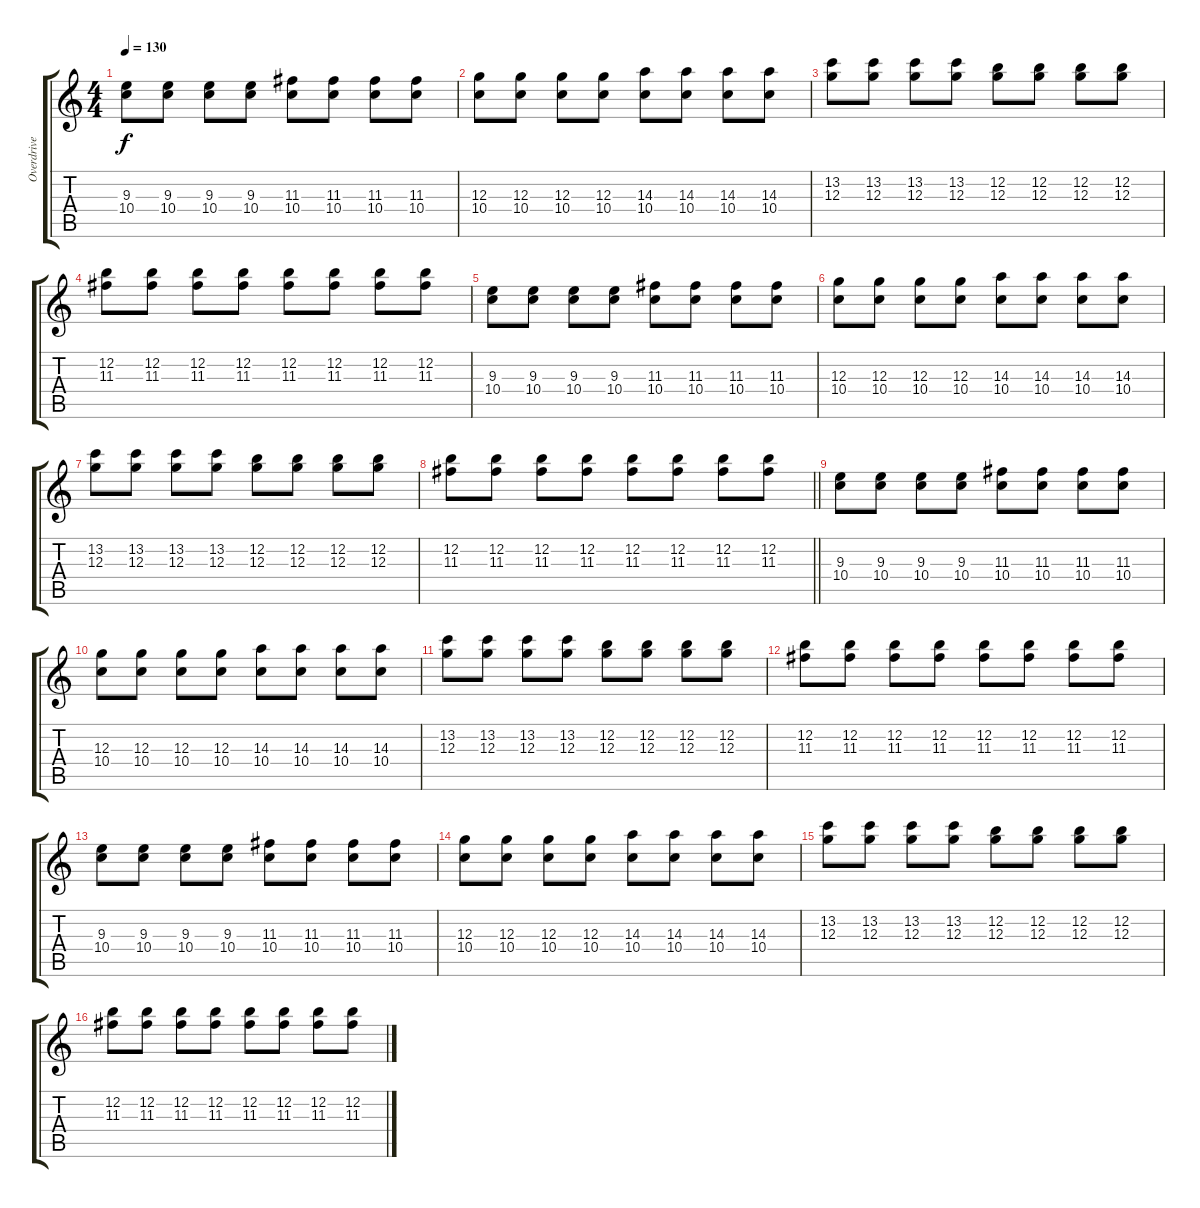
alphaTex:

\track ("Overdrive" "Overdrive") {instrument overdrivenguitar}
\staff {score tabs}
\tuning (E4 B3 G3 D3 A2 E2) {hide}
\ts (4 4)
\tempo 130
\clef g2
\ks c
(9.3 10.4).8{dy f} (9.3 10.4).8 (9.3 10.4).8 (9.3 10.4).8 (11.3 10.4).8 (11.3 10.4).8 (11.3 10.4).8 (11.3 10.4).8 |
(12.3 10.4).8 (12.3 10.4).8 (12.3 10.4).8 (12.3 10.4).8 (14.3 10.4).8 (14.3 10.4).8 (14.3 10.4).8 (14.3 10.4).8 |
(13.2 12.3).8 (13.2 12.3).8 (13.2 12.3).8 (13.2 12.3).8 (12.2 12.3).8 (12.2 12.3).8 (12.2 12.3).8 (12.2 12.3).8 |
(12.2 11.3).8 (12.2 11.3).8 (12.2 11.3).8 (12.2 11.3).8 (12.2 11.3).8 (12.2 11.3).8 (12.2 11.3).8 (12.2 11.3).8 |
(9.3 10.4).8 (9.3 10.4).8 (9.3 10.4).8 (9.3 10.4).8 (11.3 10.4).8 (11.3 10.4).8 (11.3 10.4).8 (11.3 10.4).8 |
(12.3 10.4).8 (12.3 10.4).8 (12.3 10.4).8 (12.3 10.4).8 (14.3 10.4).8 (14.3 10.4).8 (14.3 10.4).8 (14.3 10.4).8 |
(13.2 12.3).8 (13.2 12.3).8 (13.2 12.3).8 (13.2 12.3).8 (12.2 12.3).8 (12.2 12.3).8 (12.2 12.3).8 (12.2 12.3).8 |
\barLineRight lightlight
(12.2 11.3).8 (12.2 11.3).8 (12.2 11.3).8 (12.2 11.3).8 (12.2 11.3).8 (12.2 11.3).8 (12.2 11.3).8 (12.2 11.3).8 |
(9.3 10.4).8 (9.3 10.4).8 (9.3 10.4).8 (9.3 10.4).8 (11.3 10.4).8 (11.3 10.4).8 (11.3 10.4).8 (11.3 10.4).8 |
(12.3 10.4).8 (12.3 10.4).8 (12.3 10.4).8 (12.3 10.4).8 (14.3 10.4).8 (14.3 10.4).8 (14.3 10.4).8 (14.3 10.4).8 |
(13.2 12.3).8 (13.2 12.3).8 (13.2 12.3).8 (13.2 12.3).8 (12.2 12.3).8 (12.2 12.3).8 (12.2 12.3).8 (12.2 12.3).8 |
(12.2 11.3).8 (12.2 11.3).8 (12.2 11.3).8 (12.2 11.3).8 (12.2 11.3).8 (12.2 11.3).8 (12.2 11.3).8 (12.2 11.3).8 |
(9.3 10.4).8 (9.3 10.4).8 (9.3 10.4).8 (9.3 10.4).8 (11.3 10.4).8 (11.3 10.4).8 (11.3 10.4).8 (11.3 10.4).8 |
(12.3 10.4).8 (12.3 10.4).8 (12.3 10.4).8 (12.3 10.4).8 (14.3 10.4).8 (14.3 10.4).8 (14.3 10.4).8 (14.3 10.4).8 |
(13.2 12.3).8 (13.2 12.3).8 (13.2 12.3).8 (13.2 12.3).8 (12.2 12.3).8 (12.2 12.3).8 (12.2 12.3).8 (12.2 12.3).8 |
(12.2 11.3).8 (12.2 11.3).8 (12.2 11.3).8 (12.2 11.3).8 (12.2 11.3).8 (12.2 11.3).8 (12.2 11.3).8 (12.2 11.3).8
